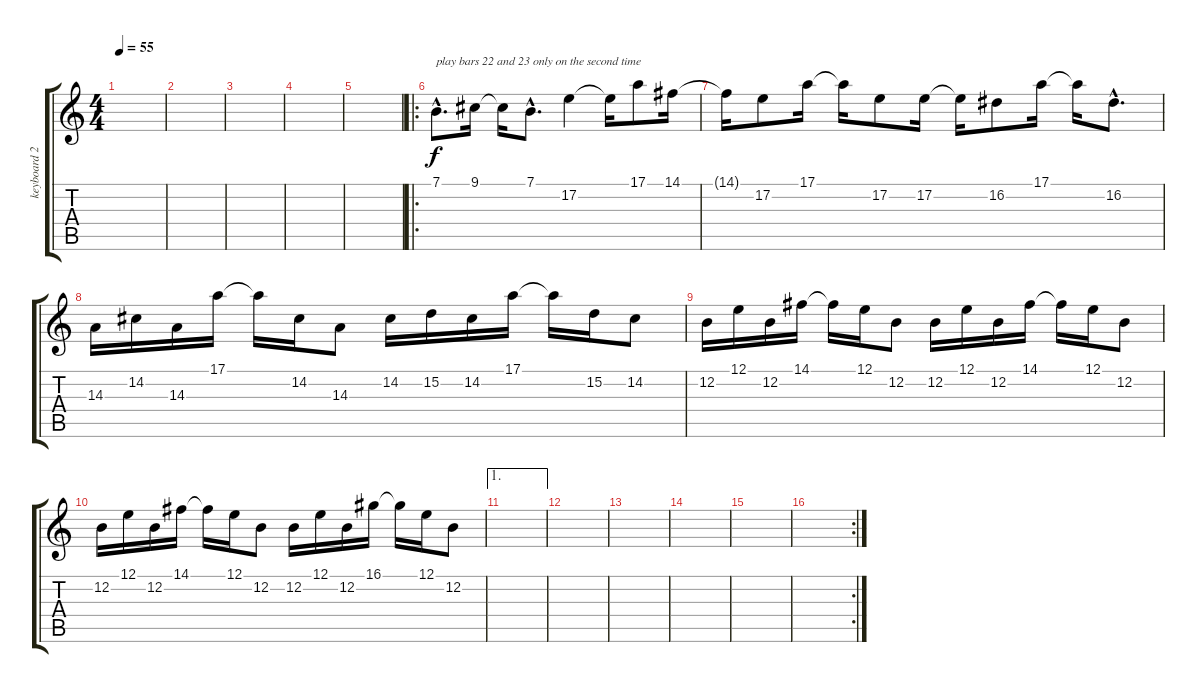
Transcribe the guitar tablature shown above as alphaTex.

\track ("keyboard 2" "keyboard 2") {instrument electricpiano1}
\staff {score tabs}
\tuning (E4 B3 G3 D3 A2 E2) {hide}
\ts (4 4)
\tempo 55
\clef g2
\ks c
|
|
|
|
|
\ro
7.1{hac}.8{d txt "play bars 22 and 23 only on the second time"} 9.1.16 9.1{t}.16 7.1{hac}.8{d} 17.2.4 17.2{t}.16 17.1.8 14.1.16 |
14.1{t}.16 17.2.8 17.1.16 17.1{t}.16 17.2.8 17.2.16 17.2{t}.16 16.2.8 17.1.16 17.1{t}.16 16.2{hac}.8{d} |
14.3.16 14.2.16 14.3.16 17.1.16 17.1{t}.16 14.2.16 14.3.8 14.2.16 15.2.16 14.2.16 17.1.16 17.1{t}.16 15.2.16 14.2.8 |
12.2.16 12.1.16 12.2.16 14.1.16 14.1{t}.16 12.1.16 12.2.8 12.2.16 12.1.16 12.2.16 14.1.16 14.1{t}.16 12.1.16 12.2.8 |
12.2.16 12.1.16 12.2.16 14.1.16 14.1{t}.16 12.1.16 12.2.8 12.2.16 12.1.16 12.2.16 16.1.16 16.1{t}.16 12.1.16 12.2.8 |
\ae 1
|
|
|
|
|
\rc 2
